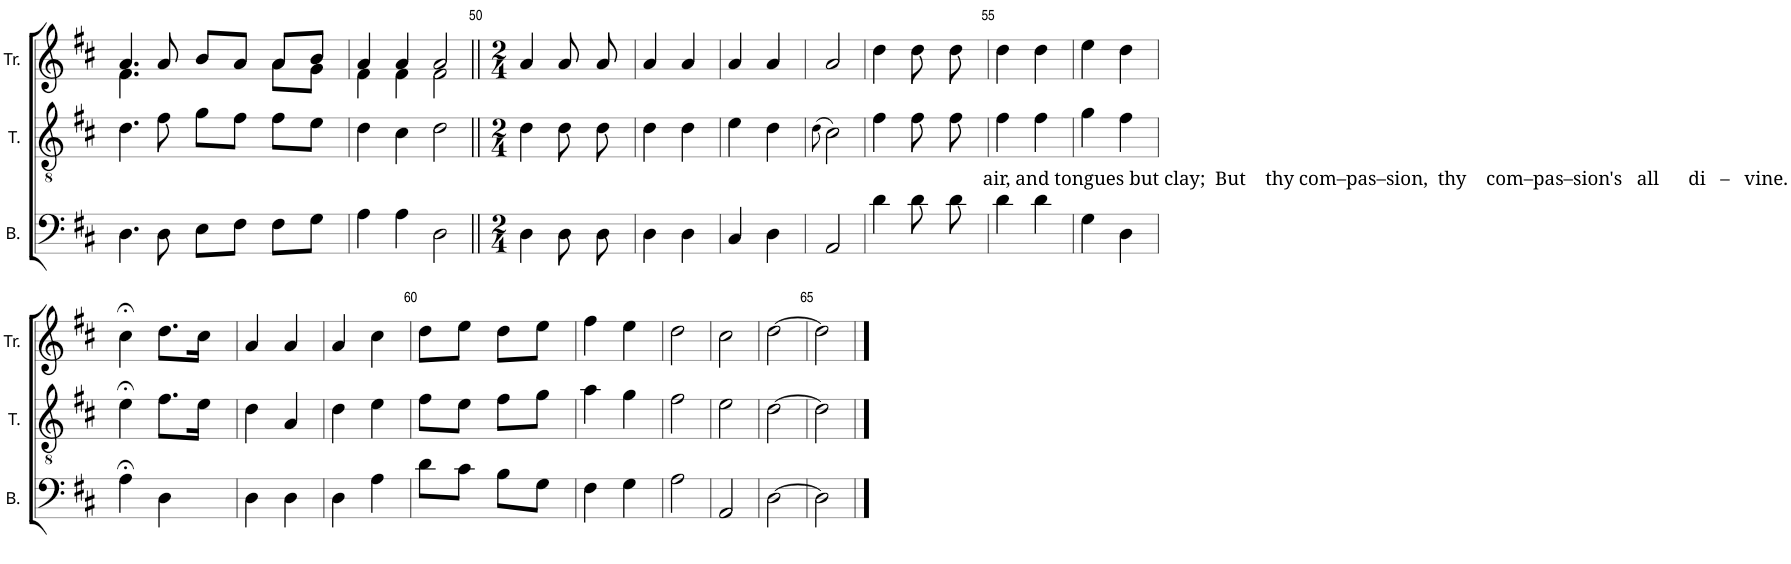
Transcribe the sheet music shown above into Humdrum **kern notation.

**kern	**kern	**kern
*part3	*part2	*part1
*staff3	*staff2	*staff1
*I"B.	*I"T.	*I"Tr.
*I'B.	*I'T.	*I'Tr.
!!LO:PB:g=z
*clefF4	*clefGv2	*clefG2
*k[f#c#]	*k[f#c#]	*k[f#c#]
*M4/4	*M4/4	*M4/4
*met(c)	*met(c)	*met(c)
=48	=48	=48
*	*	*^
4.D\	4.d\	4.a/	4.f#\
8D\	8f#\	8a/	8ryy
8E\L	8g\L	8b/L	8ryy
8F#\J	8f#\J	8a/J	8ryy
8F#\L	8f#\L	8a/L	8a\L
8G\J	8e\J	8b/J	8g\J
=49	=49	=49	=49
4A\	4d\	4a/	4f#\
4A\	4c#\	4a/	4f#\
2D\	2d\	2a/	2f#\
*	*	*v	*v
=50||	=50||	=50||
*M2/4	*M2/4	*M2/4
4D\	4d\	4a/
8D\	8d\	8a/
8D\	8d\	8a/
=51	=51	=51
4D\	4d\	4a/
4D\	4d\	4a/
=52	=52	=52
4C#/	4e\	4a/
4D\	4d\	4a/
=53	=53	=53
.	(8qd\	.
2AA/	2c#\)	2a/
=54	=54	=54
4d\	4f#\	4dd\
8d\	8f#\	8dd\
8d\	8f#\	8dd\
=55	=55	=55
!	!LO:TX:b:t=air, and tongues but clay;  But    thy com–pas–sion,  thy    com–pas–sion's   all      di   –   vine.	!
4d\	4f#\	4dd\
4d\	4f#\	4dd\
=56	=56	=56
4G\	4g\	4ee\
4D\	4f#\	4dd\
!!LO:LB:g=z
=57	=57	=57
4A;<\	4e;<\	4cc#;<\
4D\	8.f#\L	8.dd\L
.	16e\Jk	16cc#\Jk
=58	=58	=58
4D\	4d\	4a/
4D\	4A/	4a/
=59	=59	=59
4D\	4d\	4a/
4A\	4e\	4cc#\
=60	=60	=60
8d\L	8f#\L	8dd\L
8c#\J	8e\J	8ee\J
8B\L	8f#\L	8dd\L
8G\J	8g\J	8ee\J
=61	=61	=61
4F#\	4a\	4ff#\
4G\	4g\	4ee\
=62	=62	=62
2A\	2f#\	2dd\
=63	=63	=63
2AA/	2e\	2cc#\
=64	=64	=64
[2D\	[2d\	[2dd\
=65	=65	=65
2D\]	2d\]	2dd\]
==	==	==
*-	*-	*-
